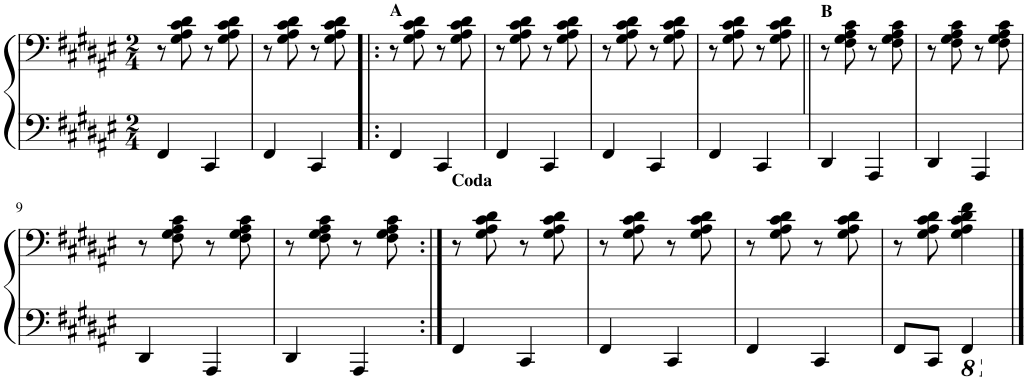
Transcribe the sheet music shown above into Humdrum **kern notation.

**kern	**kern
*part1	*part1
*staff2	*staff1
*I"Partner	*
*clefF4	*clefF4
*k[f#c#g#d#a#e#]	*k[f#c#g#d#a#e#]
*M2/4	*M2/4
=1	=1
4FF#/	8r
.	8G#\ 8A#\ 8c#\ 8d#\
4CC#/	8r
.	8G#\ 8A#\ 8c#\ 8d#\
=2	=2
4FF#/	8r
.	8G#\ 8A#\ 8c#\ 8d#\
4CC#/	8r
.	8G#\ 8A#\ 8c#\ 8d#\
=3!|:	=3!|:
!	!LO:TX:a:B:t=A
4FF#/	8r
.	8G#\ 8A#\ 8c#\ 8d#\
4CC#/	8r
.	8G#\ 8A#\ 8c#\ 8d#\
=4	=4
4FF#/	8r
.	8G#\ 8A#\ 8c#\ 8d#\
4CC#/	8r
.	8G#\ 8A#\ 8c#\ 8d#\
=5	=5
4FF#/	8r
.	8G#\ 8A#\ 8c#\ 8d#\
4CC#/	8r
.	8G#\ 8A#\ 8c#\ 8d#\
=6	=6
4FF#/	8r
.	8G#\ 8A#\ 8c#\ 8d#\
4CC#/	8r
.	8G#\ 8A#\ 8c#\ 8d#\
=7||	=7||
!	!LO:TX:a:B:t=B
4DD#/	8r
.	8F#\ 8G#\ 8A#\ 8c#\
4AAA#/	8r
.	8F#\ 8G#\ 8A#\ 8c#\
=8	=8
4DD#/	8r
.	8F#\ 8G#\ 8A#\ 8c#\
4AAA#/	8r
.	8F#\ 8G#\ 8A#\ 8c#\
!!LO:LB:g=z
=9	=9
4DD#/	8r
.	8F#\ 8G#\ 8A#\ 8c#\
4AAA#/	8r
.	8F#\ 8G#\ 8A#\ 8c#\
=10	=10
4DD#/	8r
.	8F#\ 8G#\ 8A#\ 8c#\
4AAA#/	8r
.	8F#\ 8G#\ 8A#\ 8c#\
=11:|!	=11:|!
4FF#/	8r
.	8G#\ 8A#\ 8c#\ 8d#\
4CC#/	8r
.	8G#\ 8A#\ 8c#\ 8d#\
=12	=12
4FF#/	8r
.	8G#\ 8A#\ 8c#\ 8d#\
4CC#/	8r
.	8G#\ 8A#\ 8c#\ 8d#\
=13	=13
4FF#/	8r
.	8G#\ 8A#\ 8c#\ 8d#\
4CC#/	8r
.	8G#\ 8A#\ 8c#\ 8d#\
=14	=14
8FF#/L	8r
8CC#/J	8G#\ 8A#\ 8c#\ 8d#\
*8ba	*
4FFF#/	4G#\ 4A#\ 4c#\ 4d#\ 4f#\
*X8ba	*
==	==
*-	*-
